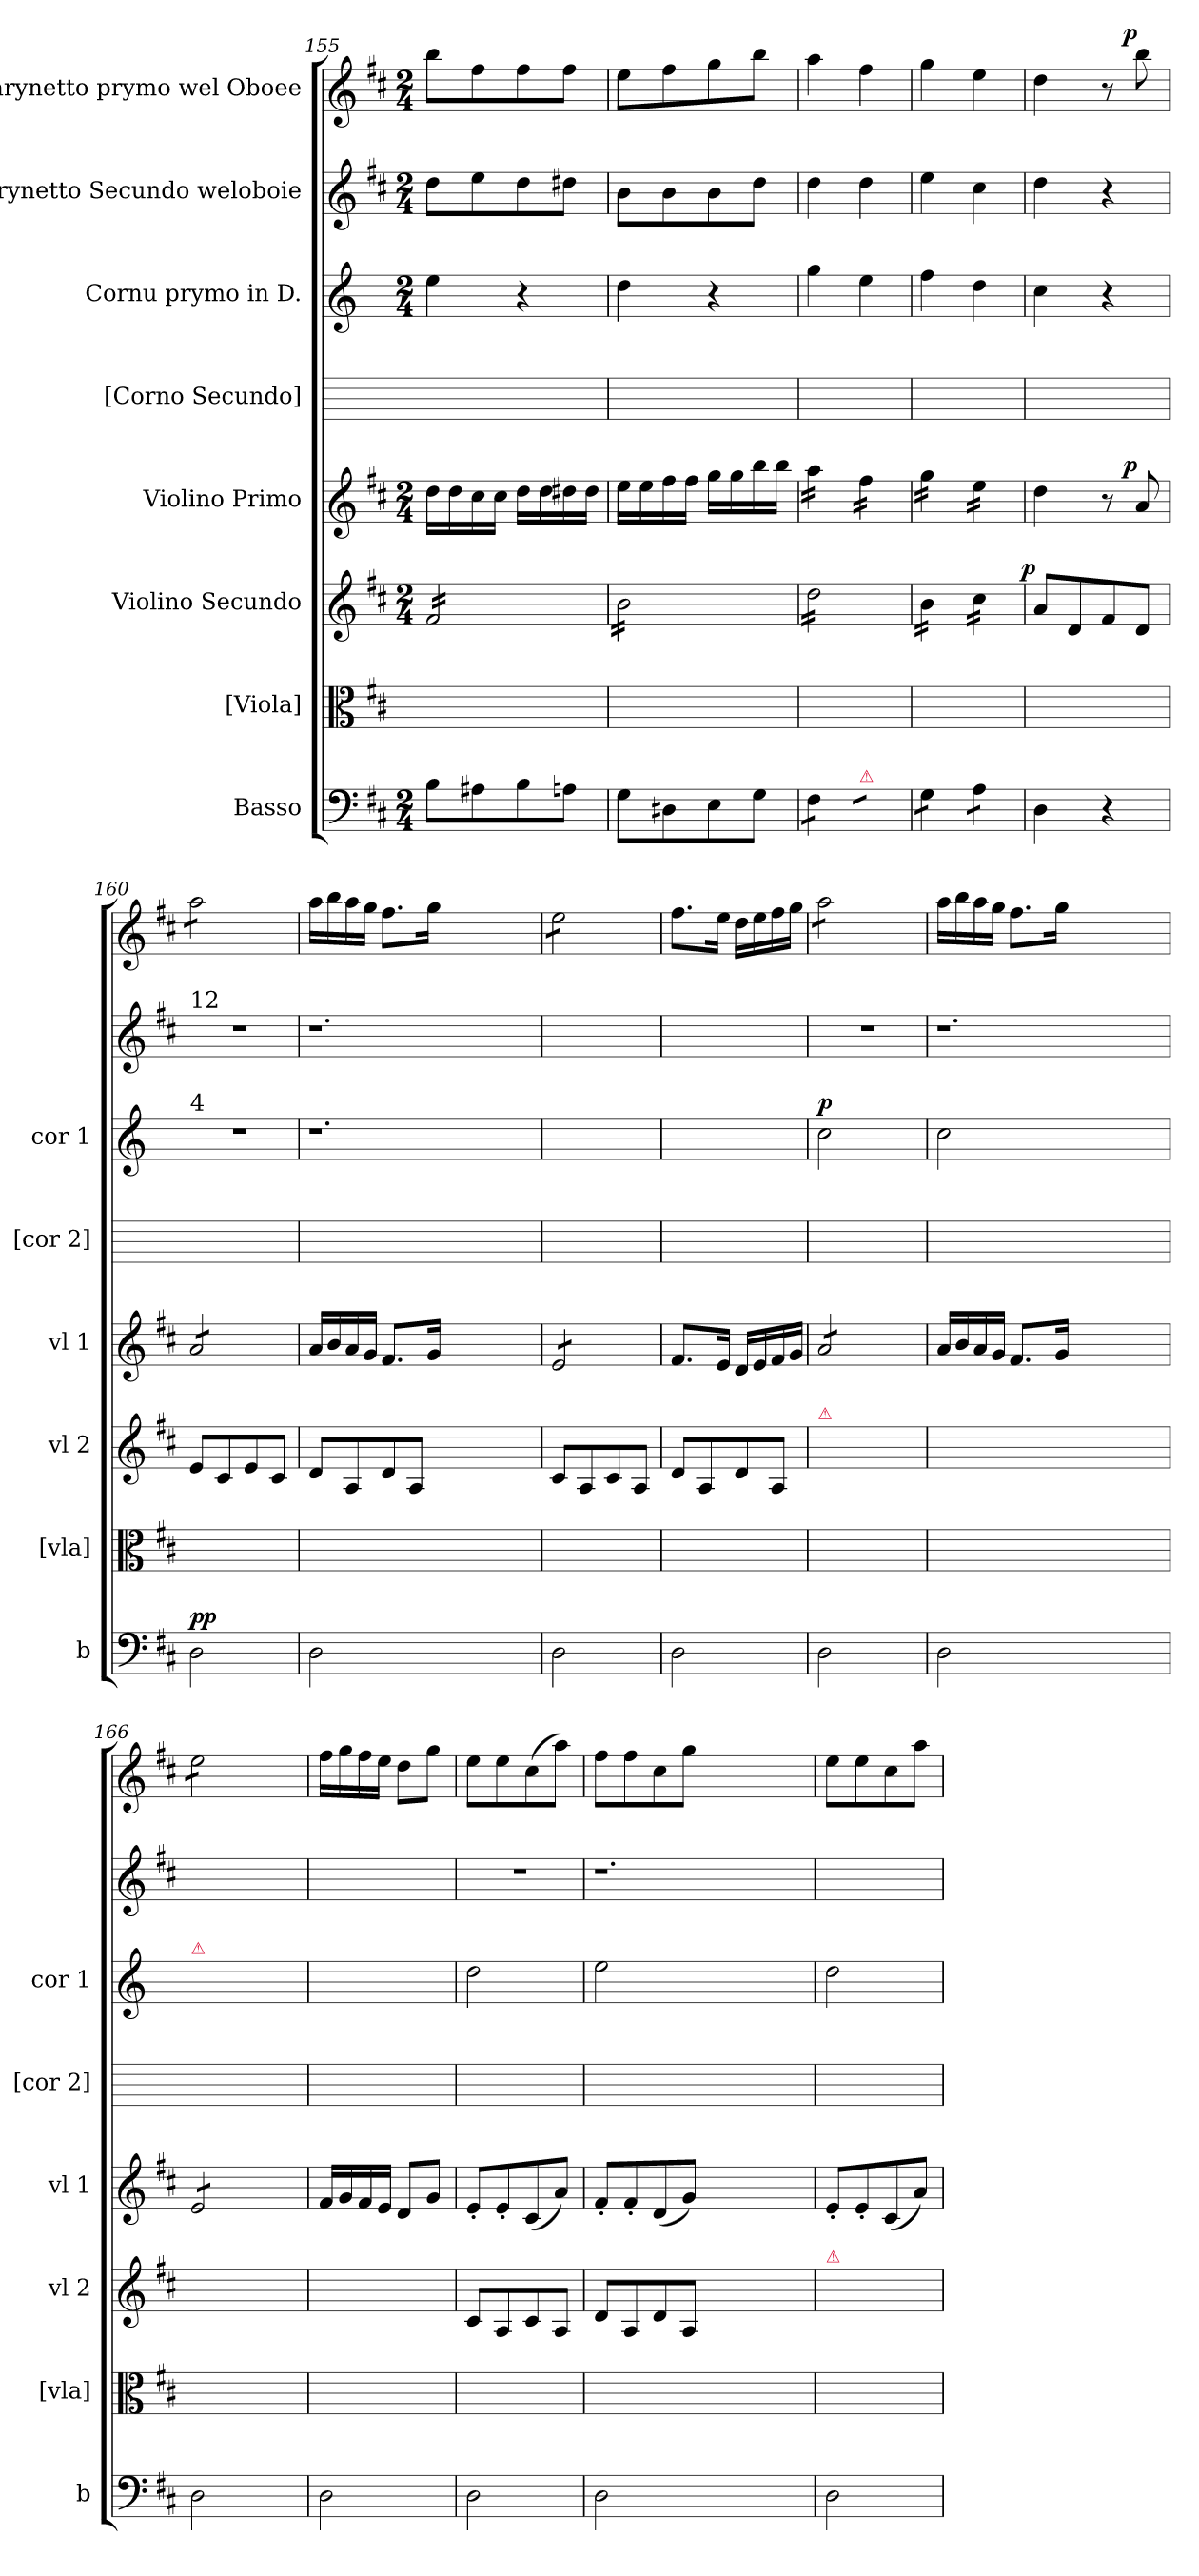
**kern	**dynam	**kern	**kern	**dynam	**kern	**dynam	**kern	**kern	**dynam	**kern	**kern	**dynam
*part8	*part8	*part7	*part6	*part6	*part5	*part5	*part4	*part3	*part3	*part2	*part1	*part1
*staff8	*staff8	*staff7	*staff6	*staff6	*staff5	*staff5	*staff4	*staff3	*staff3	*staff2	*staff1	*staff1
*I"Basso	*	*I"[Viola]	*I"Violino Secundo	*	*I"Violino Primo	*	*I"[Corno Secundo]	*I"Cornu prymo in D.	*	*I"Clarynetto Secundo weloboie	*I"Clarynetto prymo wel Oboee	*
*I'b	*	*I'[vla]	*I'vl 2	*	*I'vl 1	*	*I'[cor 2]	*I'cor 1	*	*	*	*
*clefF4	*	*clefC3	*clefG2	*	*clefG2	*	*	*clefG2	*	*clefG2	*clefG2	*
*	*	*	*	*	*	*	*	*ITrd6c10	*	*	*	*
*k[f#c#]	*	*k[f#c#]	*k[f#c#]	*	*k[f#c#]	*	*	*k[f#c#]	*	*k[f#c#]	*k[f#c#]	*
*M2/4	*	*	*M2/4	*	*M2/4	*	*	*M2/4	*	*M2/4	*M2/4	*
=155	=155	=155	=155	=155	=155	=155	=155	=155	=155	=155	=155	=155
*	*	*	*tremolo	*	*	*	*	*	*	*	*	*
8B\L	.	2ryy	16f#/LL	.	16dd\LL	.	2ryy	4f#\	.	8dd\L	8bb\L	.
.	.	.	16f#/	.	16dd\	.	.	.	.	.	.	.
8A#X\	.	.	16f#/	.	16cc#\	.	.	.	.	8ee\	8ff#\	.
.	.	.	16f#/	.	16cc#\JJ	.	.	.	.	.	.	.
8B\	.	.	16f#/	.	16dd\LL	.	.	4r	.	8dd\	8ff#\	.
.	.	.	16f#/	.	16dd\	.	.	.	.	.	.	.
8An\J	.	.	16f#/	.	16dd#X\	.	.	.	.	8dd#X\J	8ff#\J	.
.	.	.	16f#/JJ	.	16dd#\JJ	.	.	.	.	.	.	.
=156	=156	=156	=156	=156	=156	=156	=156	=156	=156	=156	=156	=156
8G\L	.	2ryy	16b\LL	.	16ee\LL	.	2ryy	4e\	.	8b\L	8ee\L	.
.	.	.	16b\	.	16ee\	.	.	.	.	.	.	.
8D#X\	.	.	16b\	.	16ff#\	.	.	.	.	8b\	8ff#\	.
.	.	.	16b\	.	16ff#\JJ	.	.	.	.	.	.	.
8E\	.	.	16b\	.	16gg\LL	.	.	4r	.	8b\	8gg\	.
.	.	.	16b\	.	16gg\	.	.	.	.	.	.	.
8G\J	.	.	16b\	.	16bb\	.	.	.	.	8dd\J	8bb\J	.
.	.	.	16b\JJ	.	16bb\JJ	.	.	.	.	.	.	.
=157	=157	=157	=157	=157	=157	=157	=157	=157	=157	=157	=157	=157
*tremolo	*	*	*	*	*	*	*	*	*	*	*	*
*	*	*	*	*	*tremolo	*	*	*	*	*	*	*
8F#\L	.	2ryy	16dd\LL	.	16aa\LL	.	2ryy	4a\	.	4dd\	4aa\	.
.	.	.	16dd\	.	16aa\	.	.	.	.	.	.	.
8F#\J	.	.	16dd\	.	16aa\	.	.	.	.	.	.	.
.	.	.	16dd\	.	16aa\JJ	.	.	.	.	.	.	.
!LO:TX:a:color=crimson:t=⚠	!	!	!	!	!	!	!	!	!	!	!	!
8F#\yyL	.	.	16dd\	.	16ff#\LL	.	.	4f#\	.	4dd\	4ff#\	.
.	.	.	16dd\	.	16ff#\	.	.	.	.	.	.	.
8F#\yyJ	.	.	16dd\	.	16ff#\	.	.	.	.	.	.	.
.	.	.	16dd\JJ	.	16ff#\JJ	.	.	.	.	.	.	.
=158	=158	=158	=158	=158	=158	=158	=158	=158	=158	=158	=158	=158
8G\L	.	2ryy	16b\LL	.	16gg\LL	.	2ryy	4g\	.	4ee\	4gg\	.
.	.	.	16b\	.	16gg\	.	.	.	.	.	.	.
8G\J	.	.	16b\	.	16gg\	.	.	.	.	.	.	.
.	.	.	16b\JJ	.	16gg\JJ	.	.	.	.	.	.	.
8A\L	.	.	16cc#\LL	.	16ee\LL	.	.	4e\	.	4cc#\	4ee\	.
.	.	.	16cc#\	.	16ee\	.	.	.	.	.	.	.
8A\J	.	.	16cc#\	.	16ee\	.	.	.	.	.	.	.
*Xtremolo	*	*	*	*	*	*	*	*	*	*	*	*
.	.	.	16cc#\JJ	.	16ee\JJ	.	.	.	.	.	.	.
*	*	*	*	*	*Xtremolo	*	*	*	*	*	*	*
*	*	*	*Xtremolo	*	*	*	*	*	*	*	*	*
=159	=159	=159	=159	=159	=159	=159	=159	=159	=159	=159	=159	=159
!	!	!	!	!LO:DY:a:rj	!	!	!	!	!	!	!	!
4D\	.	2ryy	8a/L	p.	4dd\	.	2ryy	4d\	.	4dd\	4dd\	.
.	.	.	8d/	.	.	.	.	.	.	.	.	.
4r	.	.	8f#/	.	8r	.	.	4r	.	4r	8r	.
!	!	!	!	!	!	!LO:DY:a:rj	!	!	!	!	!	!LO:DY:a:rj
.	.	.	8d/J	.	8a/	p.	.	.	.	.	8bb\	p
=160	=160	=160	=160	=160	=160	=160	=160	=160	=160	=160	=160	=160
!	!	!	!	!	!	!	!	!	!	!LO:TX:a:t=12	!	!
!	!	!	!	!	!	!	!	!LO:TX:a:t=4	!	!	!	!
!	!LO:DY:a	!	!	!	!	!	!	!	!	!	!	!
*	*	*	*	*	*tremolo	*	*	*	*	*	*	*
*	*	*	*	*	*	*	*	*	*	*	*tremolo	*
2D\	pp	2ryy	8e/L	.	8a/L	.	2ryy	2r	.	2r	8aa\L	.
.	.	.	8c#/	.	8a/	.	.	.	.	.	8aa\	.
.	.	.	8e/	.	8a/	.	.	.	.	.	8aa\	.
.	.	.	8c#/J	.	8a/J	.	.	.	.	.	8aa\J	.
*	*	*	*	*	*	*	*	*	*	*	*Xtremolo	*
*	*	*	*	*	*Xtremolo	*	*	*	*	*	*	*
=161	=161	=161	=161	=161	=161	=161	=161	=161	=161	=161	=161	=161
2D\	.	2ryy	8d/L	.	16a/LL	.	2ryy	1.r	.	1.r	16aa\LL	.
.	.	.	.	.	16b/	.	.	.	.	.	16bb\	.
.	.	.	8A/	.	16a/	.	.	.	.	.	16aa\	.
.	.	.	.	.	16g/JJ	.	.	.	.	.	16gg\JJ	.
.	.	.	8d/	.	8.f#/L	.	.	.	.	.	8.ff#\L	.
.	.	.	8A/J	.	.	.	.	.	.	.	.	.
.	.	.	.	.	16g/Jk	.	.	.	.	.	16gg\Jk	.
1ryy	.	1ryy	1ryy	.	1ryy	.	1ryy	.	.	.	1ryy	.
=162	=162	=162	=162	=162	=162	=162	=162	=162	=162	=162	=162	=162
*	*	*	*	*	*tremolo	*	*	*	*	*	*	*
*	*	*	*	*	*	*	*	*	*	*	*tremolo	*
2D\	.	2ryy	8c#/L	.	8e/L	.	2ryy	2ryy	.	2ryy	8ee\L	.
.	.	.	8A/	.	8e/	.	.	.	.	.	8ee\	.
.	.	.	8c#/	.	8e/	.	.	.	.	.	8ee\	.
.	.	.	8A/J	.	8e/J	.	.	.	.	.	8ee\J	.
*	*	*	*	*	*	*	*	*	*	*	*Xtremolo	*
*	*	*	*	*	*Xtremolo	*	*	*	*	*	*	*
=163	=163	=163	=163	=163	=163	=163	=163	=163	=163	=163	=163	=163
2D\	.	2ryy	8d/L	.	8.f#/L	.	2ryy	2ryy	.	2ryy	8.ff#\L	.
.	.	.	8A/	.	.	.	.	.	.	.	.	.
.	.	.	.	.	16e/Jk	.	.	.	.	.	16ee\Jk	.
.	.	.	8d/	.	16d/LL	.	.	.	.	.	16dd\LL	.
.	.	.	.	.	16e/	.	.	.	.	.	16ee\	.
.	.	.	8A/J	.	16f#/	.	.	.	.	.	16ff#\	.
.	.	.	.	.	16g/JJ	.	.	.	.	.	16gg\JJ	.
=164	=164	=164	=164	=164	=164	=164	=164	=164	=164	=164	=164	=164
!	!	!	!LO:TX:a:color=crimson:t=⚠	!	!	!	!	!	!	!	!	!
!	!	!	!	!	!	!	!	!	!LO:DY:a	!	!	!
*	*	*	*	*	*tremolo	*	*	*	*	*	*	*
*	*	*	*	*	*	*	*	*	*	*	*tremolo	*
2D\	.	2ryy	8e/Lyy	.	8a/L	.	2ryy	2d\	p	2r	8aa\L	.
.	.	.	8c#/yy	.	8a/	.	.	.	.	.	8aa\	.
.	.	.	8e/yy	.	8a/	.	.	.	.	.	8aa\	.
.	.	.	8c#/Jyy	.	8a/J	.	.	.	.	.	8aa\J	.
*	*	*	*	*	*	*	*	*	*	*	*Xtremolo	*
*	*	*	*	*	*Xtremolo	*	*	*	*	*	*	*
=165	=165	=165	=165	=165	=165	=165	=165	=165	=165	=165	=165	=165
2D\	.	2ryy	8d/Lyy	.	16a/LL	.	2ryy	2d\	.	1.r	16aa\LL	.
.	.	.	.	.	16b/	.	.	.	.	.	16bb\	.
.	.	.	8A/yy	.	16a/	.	.	.	.	.	16aa\	.
.	.	.	.	.	16g/JJ	.	.	.	.	.	16gg\JJ	.
.	.	.	8d/yy	.	8.f#/L	.	.	.	.	.	8.ff#\L	.
.	.	.	8A/Jyy	.	.	.	.	.	.	.	.	.
.	.	.	.	.	16g/Jk	.	.	.	.	.	16gg\Jk	.
1ryy	.	1ryy	1ryy	.	1ryy	.	1ryy	1ryy	.	.	1ryy	.
=166	=166	=166	=166	=166	=166	=166	=166	=166	=166	=166	=166	=166
!	!	!	!	!	!	!	!	!LO:TX:a:color=crimson:t=⚠	!	!	!	!
*	*	*	*	*	*tremolo	*	*	*	*	*	*	*
*	*	*	*	*	*	*	*	*	*	*	*tremolo	*
2D\	.	2ryy	8c#/Lyy	.	8e/L	.	2ryy	2d\yy	.	2ryy	8ee\L	.
.	.	.	8A/yy	.	8e/	.	.	.	.	.	8ee\	.
.	.	.	8c#/yy	.	8e/	.	.	.	.	.	8ee\	.
.	.	.	8A/Jyy	.	8e/J	.	.	.	.	.	8ee\J	.
*	*	*	*	*	*	*	*	*	*	*	*Xtremolo	*
*	*	*	*	*	*Xtremolo	*	*	*	*	*	*	*
=167	=167	=167	=167	=167	=167	=167	=167	=167	=167	=167	=167	=167
2D\	.	2ryy	8d/Lyy	.	16f#/LL	.	2ryy	2d\yy	.	2ryy	16ff#\LL	.
.	.	.	.	.	16g/	.	.	.	.	.	16gg\	.
.	.	.	8A/yy	.	16f#/	.	.	.	.	.	16ff#\	.
.	.	.	.	.	16e/JJ	.	.	.	.	.	16ee\JJ	.
.	.	.	8d/yy	.	8d/L	.	.	.	.	.	8dd\L	.
.	.	.	8A/Jyy	.	8g/J	.	.	.	.	.	8gg\J	.
=168	=168	=168	=168	=168	=168	=168	=168	=168	=168	=168	=168	=168
2D\	.	2ryy	8c#/L	.	8e'/L	.	2ryy	2e\	.	2r	8ee\L	.
.	.	.	8A/	.	8e'/	.	.	.	.	.	8ee\	.
.	.	.	8c#/	.	(8c#/	.	.	.	.	.	(8cc#\	.
.	.	.	8A/J	.	8a/J)	.	.	.	.	.	8aa\J)	.
=169	=169	=169	=169	=169	=169	=169	=169	=169	=169	=169	=169	=169
2D\	.	2ryy	8d/L	.	8f#'/L	.	2ryy	2f#\	.	1.r	8ff#\L	.
.	.	.	8A/	.	8f#'/	.	.	.	.	.	8ff#\	.
.	.	.	8d/	.	(8d/	.	.	.	.	.	8cc#\	.
.	.	.	8A/J	.	8g/J)	.	.	.	.	.	8gg\J	.
1ryy	.	1ryy	1ryy	.	1ryy	.	1ryy	1ryy	.	.	1ryy	.
=170	=170	=170	=170	=170	=170	=170	=170	=170	=170	=170	=170	=170
!	!	!	!LO:TX:a:color=crimson:t=⚠	!	!	!	!	!	!	!	!	!
2D\	.	2ryy	8c#/Lyy	.	8e'/L	.	2ryy	2e\	.	2ryy	8ee\L	.
.	.	.	8A/yy	.	8e'/	.	.	.	.	.	8ee\	.
.	.	.	8c#/yy	.	(8c#/	.	.	.	.	.	8cc#\	.
.	.	.	8A/Jyy	.	8a/J)	.	.	.	.	.	8aa\J	.
=	=	=	=	=	=	=	=	=	=	=	=	=
*-	*-	*-	*-	*-	*-	*-	*-	*-	*-	*-	*-	*-
